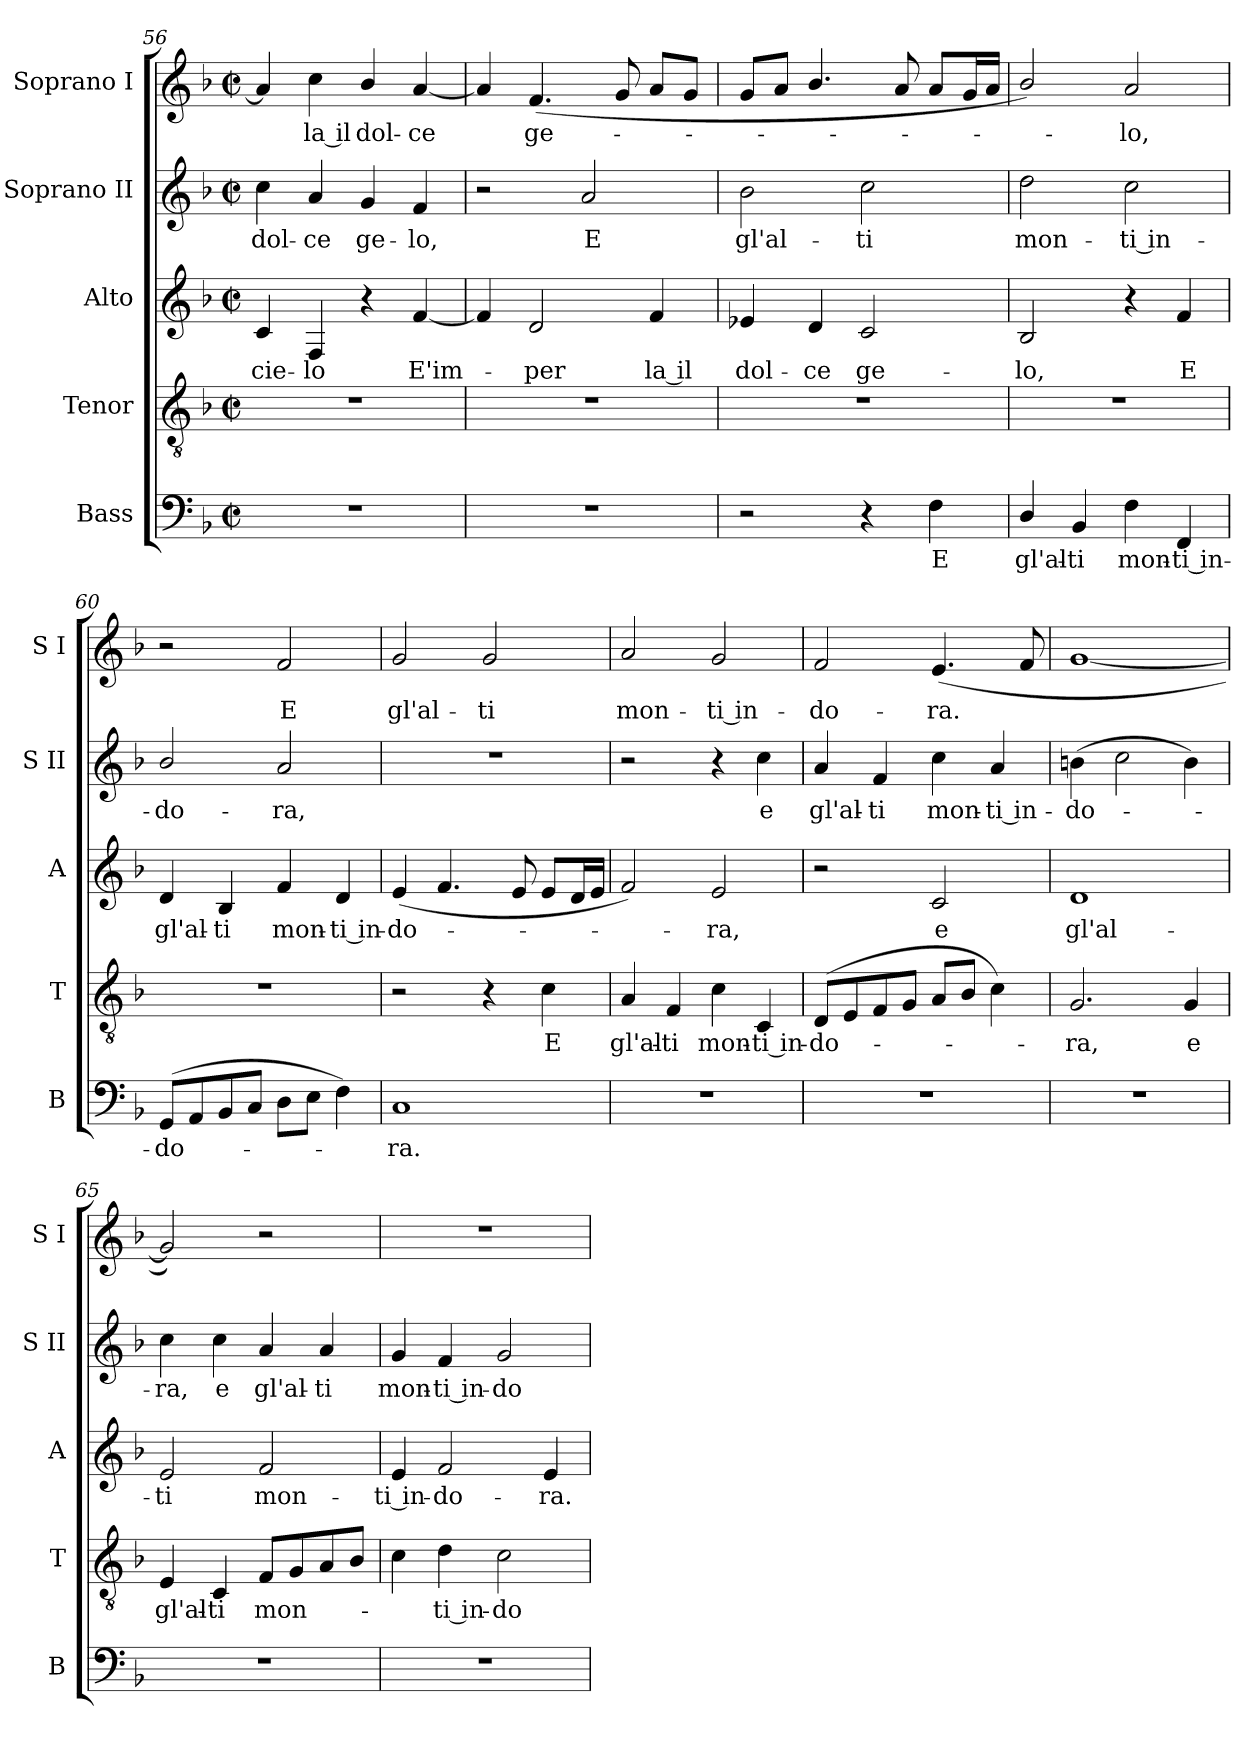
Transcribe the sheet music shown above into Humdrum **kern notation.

**kern	**text	**kern	**text	**kern	**text	**kern	**text	**kern	**text
*part5	*part5	*part4	*part4	*part3	*part3	*part2	*part2	*part1	*part1
*staff5	*staff5	*staff4	*staff4	*staff3	*staff3	*staff2	*staff2	*staff1	*staff1
*I"Bass	*	*I"Tenor	*	*I"Alto	*	*I"Soprano II	*	*I"Soprano I	*
*I'B	*	*I'T	*	*I'A	*	*I'S II	*	*I'S I	*
*clefF4	*	*clefGv2	*	*clefG2	*	*clefG2	*	*clefG2	*
*k[b-]	*	*k[b-]	*	*k[b-]	*	*k[b-]	*	*k[b-]	*
*F:	*	*F:	*	*F:	*	*F:	*	*F:	*
*M2/2	*	*M2/2	*	*M2/2	*	*M2/2	*	*M2/2	*
*met(c|)	*	*met(c|)	*	*met(c|)	*	*met(c|)	*	*met(c|)	*
=56	=56	=56	=56	=56	=56	=56	=56	=56	=56
!	!	!	!	!	!LO:LY:b	!	!LO:LY:b	!	!
1r	.	1r	.	4c/	cie-	4cc\	dol-	4a/]	.
!	!	!	!	!	!LO:LY:b	!	!LO:LY:b	!	!LO:LY:b
.	.	.	.	4F/	-lo	4a/	-ce	4cc\	la il
!	!	!	!	!	!	!	!LO:LY:b	!	!LO:LY:b
.	.	.	.	4r	.	4g/	ge-	4b-/	dol-
!	!	!	!	!	!LO:LY:b	!	!LO:LY:b	!	!LO:LY:b
.	.	.	.	[4f/	E'im-	4f/	-lo,	[4a/	-ce
=57	=57	=57	=57	=57	=57	=57	=57	=57	=57
1r	.	1r	.	4f/]	.	2r	.	4a/]	.
!	!	!	!	!	!LO:LY:b	!	!	!	!LO:LY:b
.	.	.	.	2d/	per	.	.	(<4.f/	ge-
!	!	!	!	!	!	!	!LO:LY:b	!	!
.	.	.	.	.	.	2a/	E	.	.
.	.	.	.	.	.	.	.	8g/	.
!	!	!	!	!	!LO:LY:b	!	!	!	!
.	.	.	.	4f/	la il	.	.	8a/L	.
.	.	.	.	.	.	.	.	8g/J	.
=58	=58	=58	=58	=58	=58	=58	=58	=58	=58
!	!	!	!	!	!LO:LY:b	!	!LO:LY:b	!	!
2r	.	1r	.	4e-X/	dol-	2b-\	gl'al-	8g/L	.
.	.	.	.	.	.	.	.	8a/J	.
!	!	!	!	!	!LO:LY:b	!	!	!	!
.	.	.	.	4d/	-ce	.	.	4.b-/	.
!	!	!	!	!	!LO:LY:b	!	!LO:LY:b	!	!
4r	.	.	.	2c/	ge-	2cc\	-ti	.	.
.	.	.	.	.	.	.	.	8a/	.
!	!LO:LY:b	!	!	!	!	!	!	!	!
4F\	E	.	.	.	.	.	.	8a/L	.
.	.	.	.	.	.	.	.	16g/L	.
.	.	.	.	.	.	.	.	16a/JJ	.
=59	=59	=59	=59	=59	=59	=59	=59	=59	=59
!	!LO:LY:b	!	!	!	!LO:LY:b	!	!LO:LY:b	!	!
4D/	gl'al-	1r	.	2B-/	-lo,	2dd\	mon-	2b-/)	.
!	!LO:LY:b	!	!	!	!	!	!	!	!
4BB-/	-ti	.	.	.	.	.	.	.	.
!	!LO:LY:b	!	!	!	!	!	!LO:LY:b	!	!LO:LY:b
4F\	mon-	.	.	4r	.	2cc\	-ti in-	2a/	lo,
!	!LO:LY:b	!	!	!	!LO:LY:b	!	!	!	!
4FF/	-ti in-	.	.	4f/	E	.	.	.	.
!!LO:LB:g=z
=60	=60	=60	=60	=60	=60	=60	=60	=60	=60
!	!LO:LY:b	!	!	!	!LO:LY:b	!	!LO:LY:b	!	!
(<8GG/L	-do-	1r	.	4d/	gl'al-	2b-/	-do-	2r	.
8AA/	.	.	.	.	.	.	.	.	.
!	!	!	!	!	!LO:LY:b	!	!	!	!
8BB-/	.	.	.	4B-/	-ti	.	.	.	.
8C/J	.	.	.	.	.	.	.	.	.
!	!	!	!	!	!LO:LY:b	!	!LO:LY:b	!	!LO:LY:b
8D\L	.	.	.	4f/	mon-	2a/	-ra,	2f/	E
8E\J	.	.	.	.	.	.	.	.	.
!	!	!	!	!	!LO:LY:b	!	!	!	!
4F\)	.	.	.	4d/	-ti in-	.	.	.	.
=61	=61	=61	=61	=61	=61	=61	=61	=61	=61
!	!LO:LY:b	!	!	!	!LO:LY:b	!	!	!	!LO:LY:b
1C	ra.	2r	.	(<4e/	-do-	1r	.	2g/	gl'al-
.	.	.	.	4.f/	.	.	.	.	.
!	!	!	!	!	!	!	!	!	!LO:LY:b
.	.	4r	.	.	.	.	.	2g/	-ti
.	.	.	.	8e/	.	.	.	.	.
!	!	!	!LO:LY:b	!	!	!	!	!	!
.	.	4c\	E	8e/L	.	.	.	.	.
.	.	.	.	16d/L	.	.	.	.	.
.	.	.	.	16e/JJ	.	.	.	.	.
=62	=62	=62	=62	=62	=62	=62	=62	=62	=62
!	!	!	!LO:LY:b	!	!	!	!	!	!LO:LY:b
1r	.	4A/	gl'al-	2f/)	.	2r	.	2a/	mon-
!	!	!	!LO:LY:b	!	!	!	!	!	!
.	.	4F/	-ti	.	.	.	.	.	.
!	!	!	!LO:LY:b	!	!LO:LY:b	!	!	!	!LO:LY:b
.	.	4c\	mon-	2e/	ra,	4r	.	2g/	-ti in-
!	!	!	!LO:LY:b	!	!	!	!LO:LY:b	!	!
.	.	4C/	-ti in-	.	.	4cc\	e	.	.
=63	=63	=63	=63	=63	=63	=63	=63	=63	=63
!	!	!	!LO:LY:b	!	!	!	!LO:LY:b	!	!LO:LY:b
1r	.	(<8D/L	-do-	2r	.	4a/	gl'al-	2f/	-do-
.	.	8E/	.	.	.	.	.	.	.
!	!	!	!	!	!	!	!LO:LY:b	!	!
.	.	8F/	.	.	.	4f/	-ti	.	.
.	.	8G/J	.	.	.	.	.	.	.
!	!	!	!	!	!LO:LY:b	!	!LO:LY:b	!	!LO:LY:b
.	.	8A/L	.	2c/	e	4cc\	mon-	(<4.e/	-ra.
.	.	8B-/J	.	.	.	.	.	.	.
!	!	!	!	!	!	!	!LO:LY:b	!	!
.	.	4c\)	.	.	.	4a/	-ti in-	.	.
.	.	.	.	.	.	.	.	8f/	.
=64	=64	=64	=64	=64	=64	=64	=64	=64	=64
!	!	!	!LO:LY:b	!	!LO:LY:b	!	!LO:LY:b	!	!
1r	.	2.G/	ra,	1d	gl'al-	(>4bn\	-do-	[1g	.
.	.	.	.	.	.	2cc\	.	.	.
!	!	!	!LO:LY:b	!	!	!	!	!	!
.	.	4G/	e	.	.	4b\)	.	.	.
=65	=65	=65	=65	=65	=65	=65	=65	=65	=65
!	!	!	!LO:LY:b	!	!LO:LY:b	!	!LO:LY:b	!	!
1r	.	4E/	gl'al-	2e/	-ti	4cc\	ra,	2g/])	.
!	!	!	!LO:LY:b	!	!	!	!LO:LY:b	!	!
.	.	4C/	-ti	.	.	4cc\	e	.	.
!	!	!	!LO:LY:b	!	!LO:LY:b	!	!LO:LY:b	!	!
.	.	8F/L	mon-	2f/	mon-	4a/	gl'al-	2r	.
.	.	8G/	.	.	.	.	.	.	.
!	!	!	!	!	!	!	!LO:LY:b	!	!
.	.	8A/	.	.	.	4a/	-ti	.	.
.	.	8B-/J	.	.	.	.	.	.	.
!!LO:LB:g=z
=66	=66	=66	=66	=66	=66	=66	=66	=66	=66
!	!	!	!	!	!LO:LY:b	!	!LO:LY:b	!	!
1r	.	4c\	.	4e/	-ti in-	4g/	mon-	1r	.
!	!	!	!LO:LY:b	!	!LO:LY:b	!	!LO:LY:b	!	!
.	.	4d\	ti in-	2f/	-do-	4f/	-ti in-	.	.
!	!	!	!LO:LY:b	!	!	!	!LO:LY:b	!	!
.	.	2c\	-do-	.	.	2g/	-do-	.	.
!	!	!	!	!	!LO:LY:b	!	!	!	!
.	.	.	.	4e/	-ra.	.	.	.	.
=	=	=	=	=	=	=	=	=	=
*-	*-	*-	*-	*-	*-	*-	*-	*-	*-
